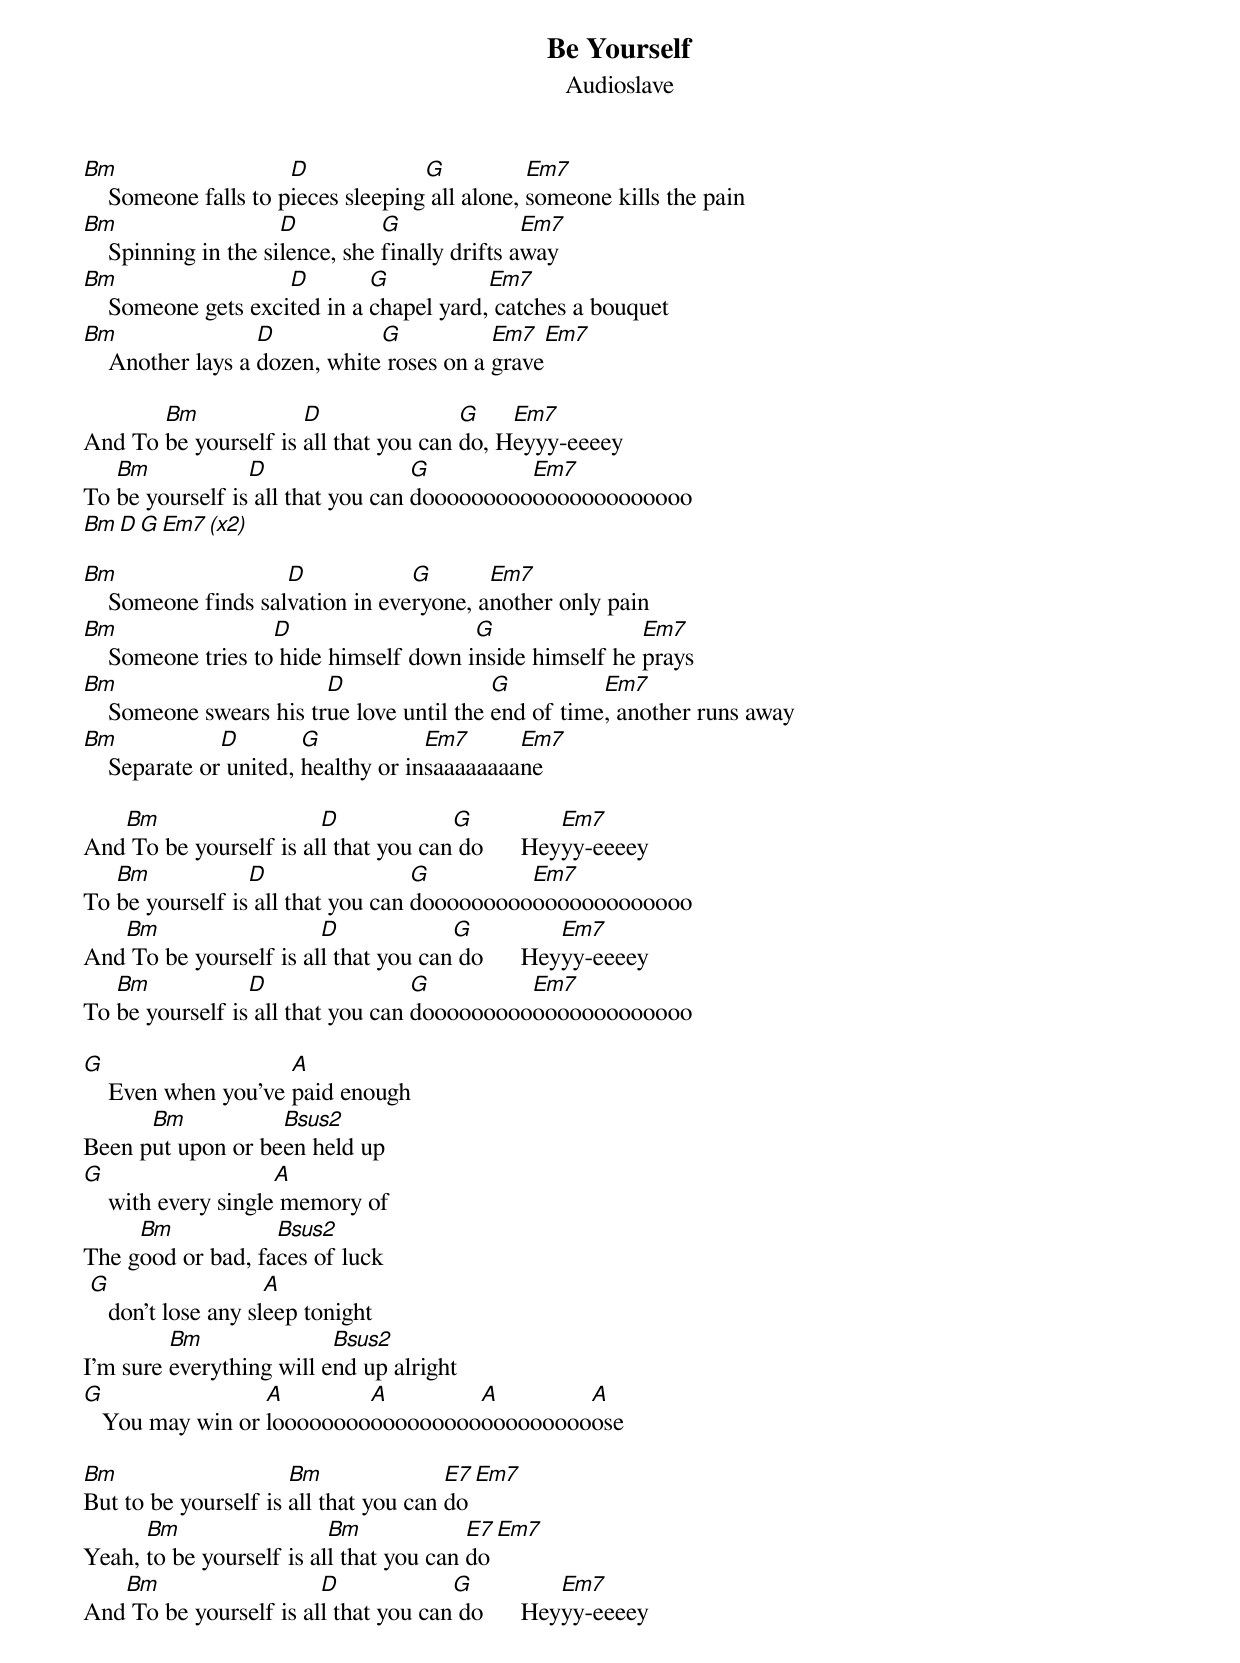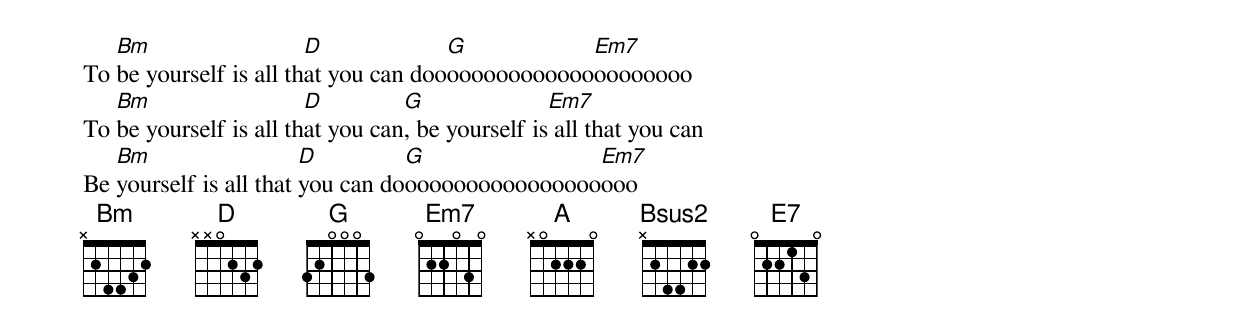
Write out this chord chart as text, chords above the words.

Be Yourself
Audioslave

Bm                    D             G           Em7
    Someone falls to pieces sleeping all alone, someone kills the pain
Bm                    D          G               Em7
    Spinning in the silence, she finally drifts away
Bm                   D        G           Em7
    Someone gets excited in a chapel yard, catches a bouquet
Bm                 D           G           Em7       Em7
    Another lays a dozen, white roses on a grave

       Bm             D                G    Em7
And To be yourself is all that you can do, Heyyy-eeeey
   Bm            D                 G         Em7
To be yourself is all that you can doooooooooooooooooooooo
Bm    D    G    Em7    (x2)

Bm                   D            G       Em7
    Someone finds salvation in everyone, another only pain
Bm                  D                   G                Em7
    Someone tries to hide himself down inside himself he prays
Bm                       D                 G          Em7
    Someone swears his true love until the end of time, another runs away
Bm             D        G            Em7      Em7
    Separate or united, healthy or insaaaaaaaane

   Bm                   D             G           Em7
And To be yourself is all that you can do      Heyyy-eeeey
   Bm            D                 G         Em7
To be yourself is all that you can doooooooooooooooooooooo
   Bm                   D             G           Em7
And To be yourself is all that you can do      Heyyy-eeeey
   Bm            D                 G         Em7
To be yourself is all that you can doooooooooooooooooooooo

G                    A
    Even when you've paid enough
      Bm           Bsus2
Been put upon or been held up
G                    A
    with every single memory of
     Bm            Bsus2
The good or bad, faces of luck
 G                   A
    don't lose any sleep tonight
         Bm               Bsus2
I'm sure everything will end up alright
G                 A        A        A        A
   You may win or looooooooooooooooooooooooooose

Bm                    Bm               E7       Em7
But to be yourself is all that you can do
      Bm                  Bm             E7       Em7
Yeah, to be yourself is all that you can do
   Bm                   D             G           Em7
And To be yourself is all that you can do      Heyyy-eeeey
   Bm                   D             G           Em7
To be yourself is all that you can doooooooooooooooooooooo
   Bm                   D         G               Em7
To be yourself is all that you can, be yourself is all that you can
   Bm                   D         G               Em7
Be yourself is all that you can doooooooooooooooooooo
